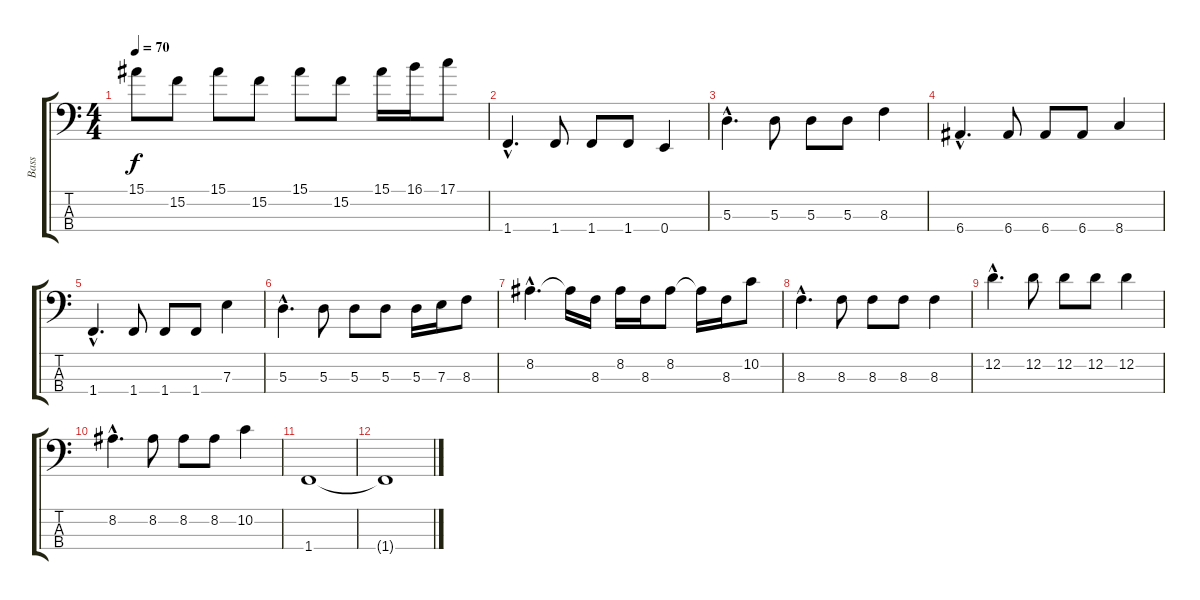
\track ("Bass" "Bass") {instrument electricbassfinger}
\staff {score tabs}
\tuning (G2 D2 A1 E1) {hide}
\ts (4 4)
\tempo 70
\clef f4
\ks c
15.1.8{dy f} 15.2.8 15.1.8 15.2.8 15.1.8 15.2.8 15.1.16 16.1.16 17.1.8 |
1.4{hac}.4{d} 1.4.8 1.4.8 1.4.8 0.4.4 |
5.3{hac}.4{d} 5.3.8 5.3.8 5.3.8 8.3.4 |
6.4{hac}.4{d} 6.4.8 6.4.8 6.4.8 8.4.4 |
1.4{hac}.4{d} 1.4.8 1.4.8 1.4.8 7.3.4 |
5.3{hac}.4{d} 5.3.8 5.3.8 5.3.8 5.3.16 7.3.16 8.3.8 |
8.2{hac}.4{d} 8.2{t}.16 8.3.16 8.2.16 8.3.16 8.2.8 8.2{t}.16 8.3.16 10.2.8 |
8.3{hac}.4{d} 8.3.8 8.3.8 8.3.8 8.3.4 |
12.2{hac}.4{d} 12.2.8 12.2.8 12.2.8 12.2.4 |
8.2{hac}.4{d} 8.2.8 8.2.8 8.2.8 10.2.4 |
1.4.1 |
1.4{t}.1
